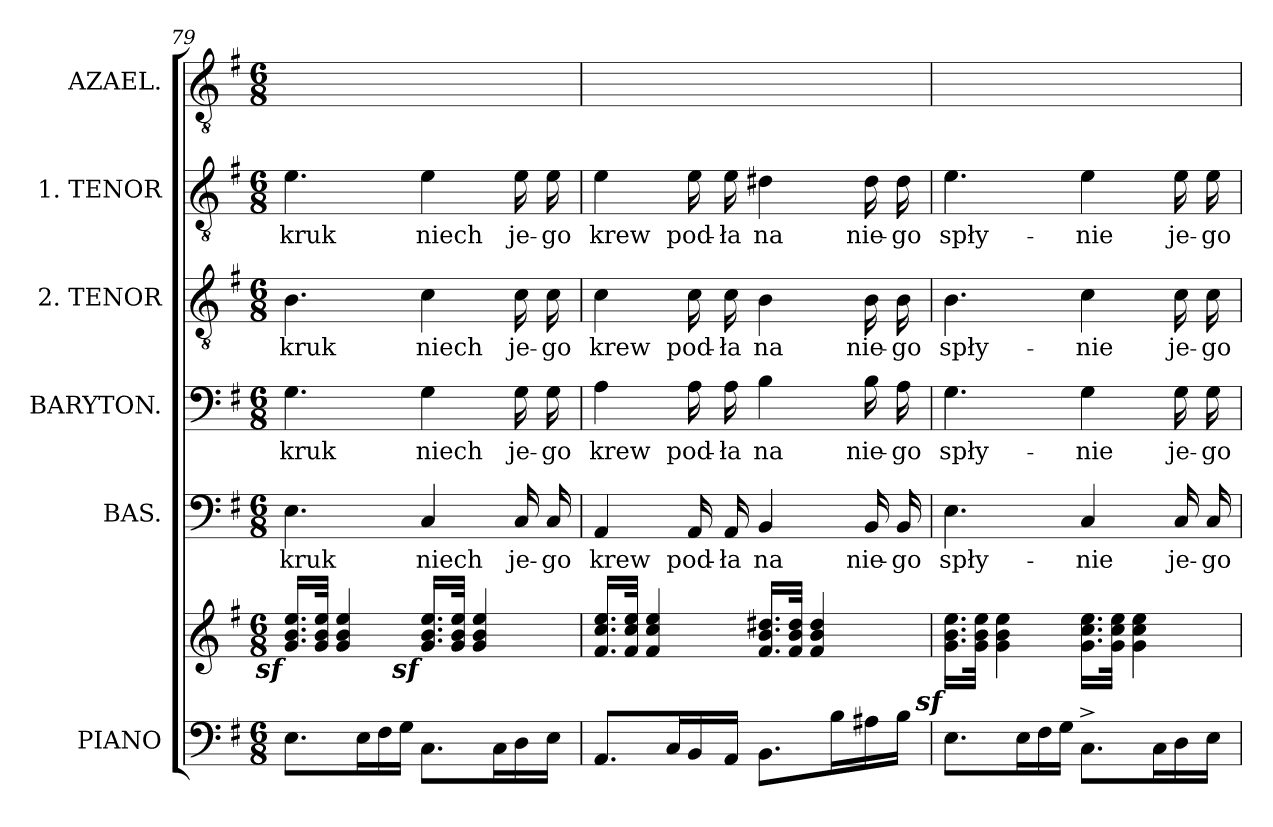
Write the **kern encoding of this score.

**kern	**kern	**kern	**text	**kern	**text	**kern	**text	**kern	**text	**kern
*part6	*part6	*part5	*part5	*part4	*part4	*part3	*part3	*part2	*part2	*part1
*staff7	*staff6	*staff5	*staff5	*staff4	*staff4	*staff3	*staff3	*staff2	*staff2	*staff1
*I"PIANO	*	*I"BAS.	*	*I"BARYTON.	*	*I"2. TENOR	*	*I"1. TENOR	*	*I"AZAEL.
*	*	*I'B	*	*	*	*I'T 2	*	*I'T 1	*	*
*clefF4	*clefG2	*clefF4	*	*clefF4	*	*clefGv2	*	*clefGv2	*	*clefGv2
*k[f#]	*k[f#]	*k[f#]	*	*k[f#]	*	*k[f#]	*	*k[f#]	*	*k[f#]
*M6/8	*M6/8	*M6/8	*	*M6/8	*	*M6/8	*	*M6/8	*	*M6/8
=79	=79	=79	=79	=79	=79	=79	=79	=79	=79	=79
!	!LO:DY:rj	!	!	!	!	!	!	!	!	!
8.E\L	16.gz</ 16.bz</ 16.eez</LL	4.E\	kruk	4.G\	kruk	4.B\	kruk	4.e\	kruk	2.ryy
.	32g/ 32b/ 32ee/JJk	.	.	.	.	.	.	.	.	.
.	4g/ 4b/ 4ee/	.	.	.	.	.	.	.	.	.
16E\L	.	.	.	.	.	.	.	.	.	.
16F#\	.	.	.	.	.	.	.	.	.	.
16G\JJ	.	.	.	.	.	.	.	.	.	.
!	!LO:DY:rj	!	!	!	!	!	!	!	!	!
8.C\L	16.gz</ 16.bz</ 16.eez</LL	4C/	niech	4G\	niech	4c\	niech	4e\	niech	.
.	32g/ 32b/ 32ee/JJk	.	.	.	.	.	.	.	.	.
.	4g/ 4b/ 4ee/	.	.	.	.	.	.	.	.	.
16C\L	.	.	.	.	.	.	.	.	.	.
16D\	.	16C/	je-	16G\	je-	16c\	je-	16e\	je-	.
16E\JJ	.	16C/	-go	16G\	-go	16c\	-go	16e\	-go	.
=80	=80	=80	=80	=80	=80	=80	=80	=80	=80	=80
8.AA/L	16.f#/ 16.cc/ 16.ee/LL	4AA/	krew	4A\	krew	4c\	krew	4e\	krew	2.ryy
.	32f#/ 32cc/ 32ee/JJk	.	.	.	.	.	.	.	.	.
.	4f#/ 4cc/ 4ee/	.	.	.	.	.	.	.	.	.
16C/L	.	.	.	.	.	.	.	.	.	.
16BB/	.	16AA/	pod-	16A\	pod-	16c\	pod-	16e\	pod-	.
16AA/JJ	.	16AA/	-ła	16A\	-ła	16c\	-ła	16e\	-ła	.
8.BB\L	16.f#/ 16.b/ 16.dd#X/LL	4BB/	na	4B\	na	4B\	na	4d#X\	na	.
.	32f#/ 32b/ 32dd#/JJk	.	.	.	.	.	.	.	.	.
.	4f#/ 4b/ 4dd#/	.	.	.	.	.	.	.	.	.
16B\L	.	.	.	.	.	.	.	.	.	.
16A#X\	.	16BB/	nie-	16B\	nie-	16B\	nie-	16d#\	nie-	.
16B\JJ	.	16BB/	-go	16A\	-go	16B\	-go	16d#\	-go	.
=81	=81	=81	=81	=81	=81	=81	=81	=81	=81	=81
!	!LO:DY:rj	!	!	!	!	!	!	!	!	!
8.E\L	16.gz<\ 16.bz<\ 16.eez<\LL	4.E\	spły-	4.G\	spły-	4.B\	spły-	4.e\	spły-	2.ryy
.	32g\ 32b\ 32ee\JJk	.	.	.	.	.	.	.	.	.
.	4g\ 4b\ 4ee\	.	.	.	.	.	.	.	.	.
16E\L	.	.	.	.	.	.	.	.	.	.
16F#\	.	.	.	.	.	.	.	.	.	.
16G\JJ	.	.	.	.	.	.	.	.	.	.
8.C^\L	16.g\ 16.cc\ 16.ee\LL	4C/	-nie	4G\	-nie	4c\	-nie	4e\	-nie	.
.	32g\ 32cc\ 32ee\JJk	.	.	.	.	.	.	.	.	.
.	4g\ 4cc\ 4ee\	.	.	.	.	.	.	.	.	.
16C\L	.	.	.	.	.	.	.	.	.	.
16D\	.	16C/	je-	16G\	je-	16c\	je-	16e\	je-	.
16E\JJ	.	16C/	-go	16G\	-go	16c\	-go	16e\	-go	.
=	=	=	=	=	=	=	=	=	=	=
*-	*-	*-	*-	*-	*-	*-	*-	*-	*-	*-
